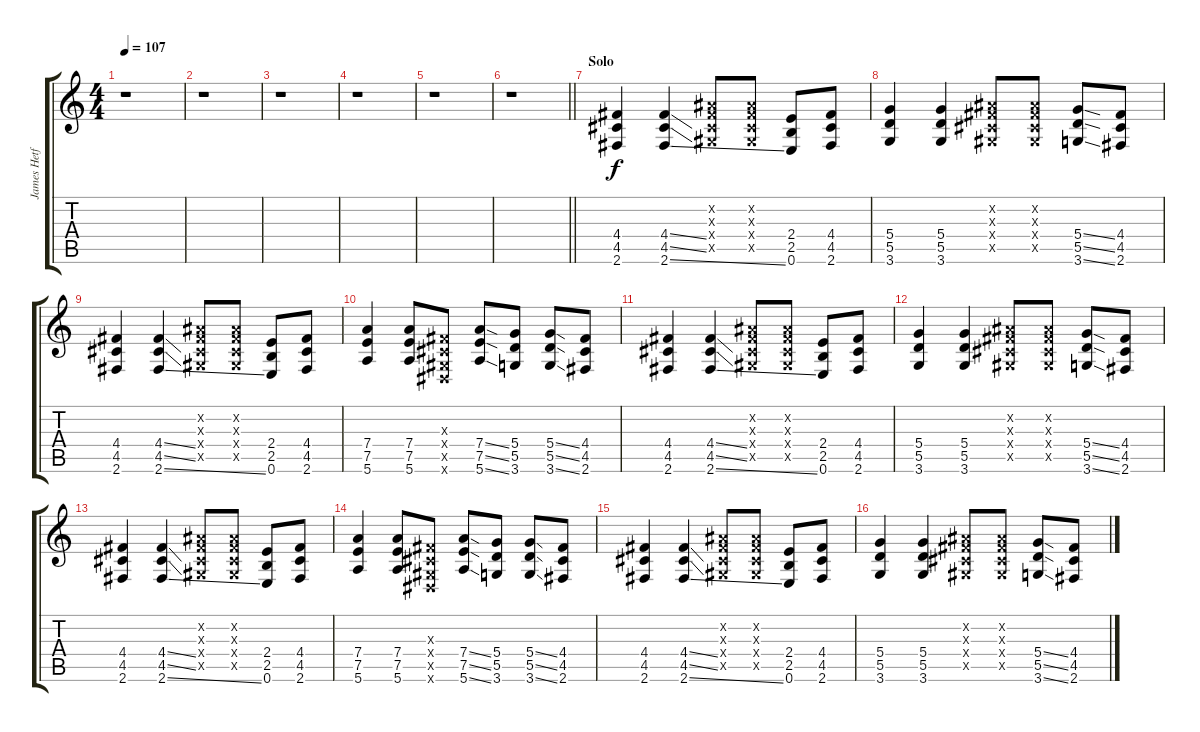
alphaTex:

\track ("James Hetfield Rythm" "James Hetf") {instrument distortionguitar}
\staff {score tabs}
\tuning (E4 B3 G3 D3 A2 E2) {hide}
\ts (4 4)
\tempo 107
\clef g2
\ks c
r.1{dy f} |
r.1 |
r.1 |
r.1 |
r.1 |
\barLineRight lightlight
r.1 |
\section ("" "Solo")
(4.4 4.5 2.6).4 (4.4{ss} 4.5{ss} 2.6{ss}).4 (-1.2{x} -1.3{x} -1.4{x} -1.5{x}).8 (-1.2{x} -1.3{x} -1.4{x} -1.5{x}).8 (2.4 2.5 0.6).8 (4.4 4.5 2.6).8 |
(5.4 5.5 3.6).4 (5.4 5.5 3.6).4 (-1.2{x} -1.3{x} -1.4{x} -1.5{x}).8 (-1.2{x} -1.3{x} -1.4{x} -1.5{x}).8 (5.4{ss} 5.5{ss} 3.6{ss}).8 (4.4 4.5 2.6).8 |
(4.4 4.5 2.6).4 (4.4{ss} 4.5{ss} 2.6{ss}).4 (-1.2{x} -1.3{x} -1.4{x} -1.5{x}).8 (-1.2{x} -1.3{x} -1.4{x} -1.5{x}).8 (2.4 2.5 0.6).8 (4.4 4.5 2.6).8 |
(7.4 7.5 5.6).4 (7.4 7.5 5.6).8 (-1.3{x} -1.4{x} -1.5{x} -1.6{x}).8 (7.4{ss} 7.5{ss} 5.6{ss}).8 (5.4 5.5 3.6).8 (5.4{ss} 5.5{ss} 3.6{ss}).8 (4.4 4.5 2.6).8 |
(4.4 4.5 2.6).4 (4.4{ss} 4.5{ss} 2.6{ss}).4 (-1.2{x} -1.3{x} -1.4{x} -1.5{x}).8 (-1.2{x} -1.3{x} -1.4{x} -1.5{x}).8 (2.4 2.5 0.6).8 (4.4 4.5 2.6).8 |
(5.4 5.5 3.6).4 (5.4 5.5 3.6).4 (-1.2{x} -1.3{x} -1.4{x} -1.5{x}).8 (-1.2{x} -1.3{x} -1.4{x} -1.5{x}).8 (5.4{ss} 5.5{ss} 3.6{ss}).8 (4.4 4.5 2.6).8 |
(4.4 4.5 2.6).4 (4.4{ss} 4.5{ss} 2.6{ss}).4 (-1.2{x} -1.3{x} -1.4{x} -1.5{x}).8 (-1.2{x} -1.3{x} -1.4{x} -1.5{x}).8 (2.4 2.5 0.6).8 (4.4 4.5 2.6).8 |
(7.4 7.5 5.6).4 (7.4 7.5 5.6).8 (-1.3{x} -1.4{x} -1.5{x} -1.6{x}).8 (7.4{ss} 7.5{ss} 5.6{ss}).8 (5.4 5.5 3.6).8 (5.4{ss} 5.5{ss} 3.6{ss}).8 (4.4 4.5 2.6).8 |
(4.4 4.5 2.6).4 (4.4{ss} 4.5{ss} 2.6{ss}).4 (-1.2{x} -1.3{x} -1.4{x} -1.5{x}).8 (-1.2{x} -1.3{x} -1.4{x} -1.5{x}).8 (2.4 2.5 0.6).8 (4.4 4.5 2.6).8 |
(5.4 5.5 3.6).4 (5.4 5.5 3.6).4 (-1.2{x} -1.3{x} -1.4{x} -1.5{x}).8 (-1.2{x} -1.3{x} -1.4{x} -1.5{x}).8 (5.4{ss} 5.5{ss} 3.6{ss}).8 (4.4 4.5 2.6).8
